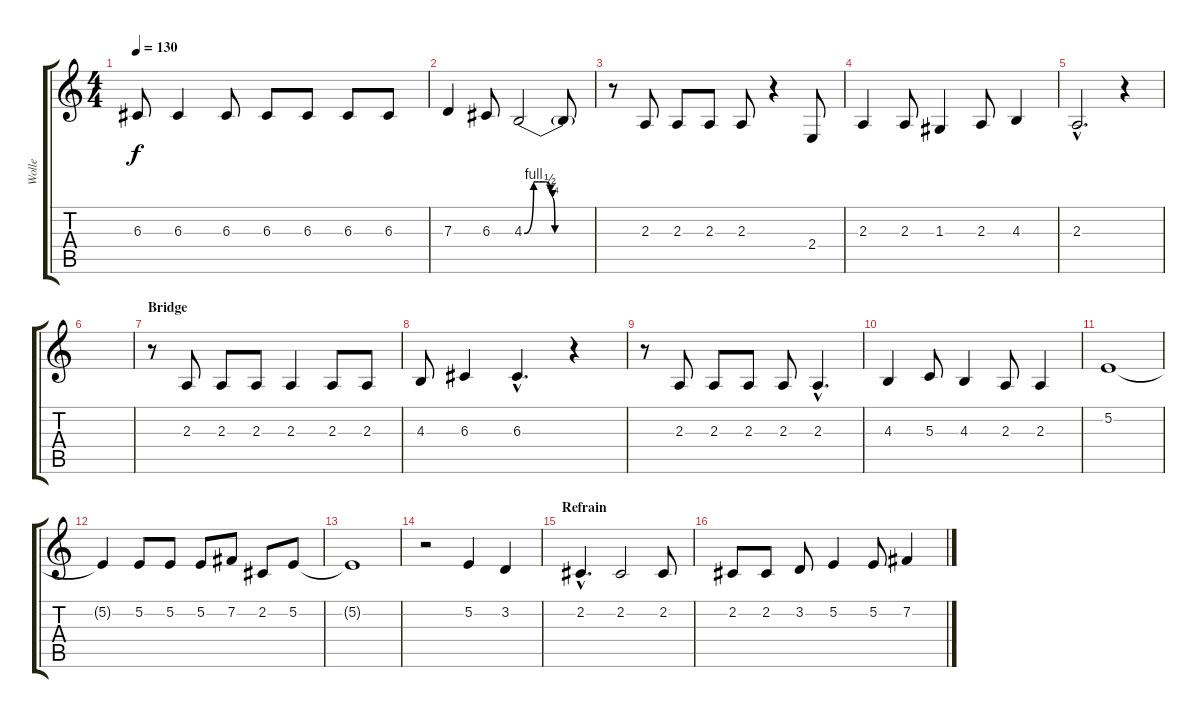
\track ("Wolle" "Wolle") {instrument clarinet}
\staff {score tabs}
\tuning (E4 B3 G3 D3 A2 E2) {hide}
\ts (4 4)
\tempo 130
\clef g2
\ks c
6.3{t}.8{dy f} 6.3.4 6.3.8 6.3.8 6.3.8 6.3.8 6.3.8 |
7.3.4 6.3.8 4.3{be (custom 0 0 8 4 12 4 18 4 22 2 24 1 26 0 45 0 60 0)}.2 4.3{t}.8 |
r.8 2.3.8 2.3.8 2.3.8 2.3.8 r.4 2.4.8 |
2.3.4 2.3.8 1.3.4 2.3.8 4.3.4 |
2.3{hac}.2{d} r.4 |
|
\section ("" "Bridge")
r.8 2.3.8 2.3.8 2.3.8 2.3.4 2.3.8 2.3.8 |
4.3.8 6.3.4 6.3{hac}.4{d} r.4 |
r.8 2.3.8 2.3.8 2.3.8 2.3.8 2.3{hac}.4{d} |
4.3.4 5.3.8 4.3.4 2.3.8 2.3.4 |
5.2.1 |
5.2{t}.4 5.2.8 5.2.8 5.2.8 7.2.8 2.2.8 5.2.8 |
5.2{t}.1 |
r.2 5.2.4 3.2.4 |
\section ("" "Refrain")
2.2{hac}.4{d} 2.2.2 2.2.8 |
2.2.8 2.2.8 3.2.8 5.2.4 5.2.8 7.2.4
